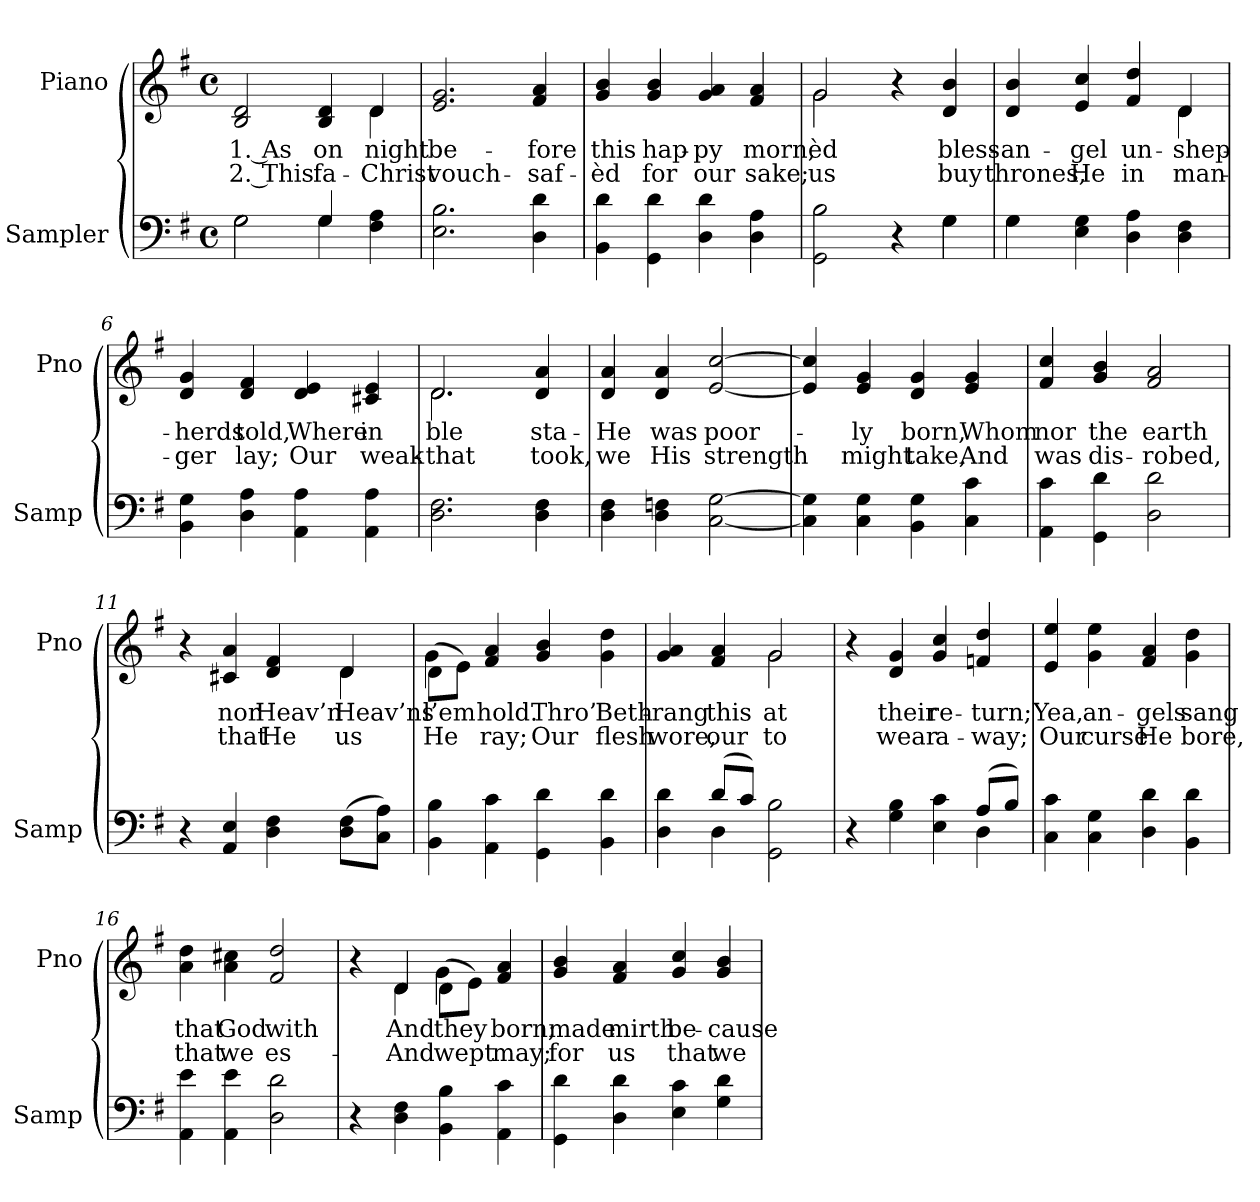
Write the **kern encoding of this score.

**kern	**kern	**text	**text
*part2	*part1	*part1	*part1
*staff2	*staff1	*staff1	*staff1
*I"Sampler	*I"Piano	*	*
*I'Samp	*I'Pno	*	*
*clefF4	*clefG2	*	*
*k[f#]	*k[f#]	*	*
*G:	*G:	*	*
*M4/4	*M4/4	*	*
*met(c)	*met(c)	*	*
=1	=1	=1	=1
*^	*^	*	*
2G\	2G	2B 2d	2.ryy	1. As	2. This
4G/	4G	4B 4d	.	on	fa-
4F# 4A	4ryy	4d/	4d	night	Christ
*v	*v	*	*	*	*
*	*v	*v	*	*
=2	=2	=2	=2
2.E 2.B	2.e 2.g	be-	vouch-
4D 4d	4f# 4a	-fore	-saf-
=3	=3	=3	=3
4BB 4d	4g 4b	this	-èd
4GG 4d	4g 4b	hap-	for
4D 4d	4g 4a	-py	our
4D 4A	4f# 4a	morn,	sake;
=4	=4	=4	=4
*^	*^	*	*
2GG 2B	2.ryy	2g/	2g	-èd	us
4r	.	4r	2ryy	.	.
4G\	4G	4d 4b	.	bless-	buy
=5	=5	=5	=5	=5	=5
4G\	4G	4d 4b	2.ryy	an-	thrones,
4E 4G	2.ryy	4e 4cc	.	-gel	He
4D 4A	.	4f# 4dd	.	un-	in
4D 4F#	.	4d/	4d	shep-	man-
*v	*v	*	*	*	*
*	*v	*v	*	*
=6	=6	=6	=6
4BB 4G	4d 4g	-herds	-ger
4D 4A	4d 4f#	told,	lay;
4AA 4A	4d 4e	Where	Our
4AA 4A	4c#X 4e	in	weak-
=7	=7	=7	=7
*	*^	*	*
2.D 2.F#	2.d/	2.d	-ble	that
4D 4F#	4d 4a	4ryy	sta-	took,
*	*v	*v	*	*
=8	=8	=8	=8
4D 4F#	4d 4a	He	we
4D 4Fn	4d 4a	was	His
[2C [2G	[2e [2cc	poor-	strength
=9	=9	=9	=9
4C] 4G]	4e] 4cc]	.	.
4C 4G	4e 4g	-ly	might
4BB 4G	4d 4g	born,	take,
4C 4c	4e 4g	Whom	And
=10	=10	=10	=10
4AA 4c	4f# 4cc	nor	was
4GG 4d	4g 4b	the	dis-
2D 2d	2f# 2a	earth	-robed,
=11	=11	=11	=11
*	*^	*	*
4r	4r	2.ryy	.	.
4AA 4E	4c#X 4a	.	nor	that
4D 4F#	4d 4f#	.	Heav’n	He
(8D\ 8F#\L	4d/	4d	Heav’ns	us
8C\ 8A\J)	.	.	.	.
=12	=12	=12	=12	=12
4BB 4B	(8d\L	4g	-l’em	He
.	8e\J)	.	.	.
4AA 4c	4f# 4a	2.ryy	hold.	-ray;
4GG 4d	4g 4b	.	Thro’	Our
4BB 4d	4g 4dd	.	Beth-	flesh
=13	=13	=13	=13	=13
*^	*	*	*	*
4D 4d	4ryy	4g 4a	2ryy	rang	wore,
(8d/L	4D	4f# 4a	.	this	our
8c/J)	.	.	.	.	.
2GG 2B	2ryy	2g/	2g	at	to
*	*	*v	*v	*	*
=14	=14	=14	=14	=14
4r	2.ryy	4r	.	.
4G 4B	.	4d 4g	their	wear
4E 4c	.	4g 4cc	re-	a-
(8A/L	4D	4fn 4dd	-turn;	-way;
8B/J)	.	.	.	.
*v	*v	*	*	*
=15	=15	=15	=15
4C 4c	4e 4ee	Yea,	Our
4C 4G	4g 4ee	an-	curse
4D 4d	4f# 4a	-gels	He
4BB 4d	4g 4dd	sang	bore,
=16	=16	=16	=16
4AA 4e	4a 4dd	that	that
4AA 4e	4a 4cc#X	God	we
2D 2d	2f# 2dd	with	es-
=17	=17	=17	=17
*	*^	*	*
4r	4r	4ryy	.	.
4D 4F#	4d/	4d	And	And
4BB 4B	(8d\L	4g	they	wept
.	8e\J)	.	.	.
4AA 4c	4f# 4a	4ryy	born;	may;
*	*v	*v	*	*
=18	=18	=18	=18
4GG 4d	4g 4b	made	for
4D 4d	4f# 4a	mirth	us
4E 4c	4g 4cc	be-	that
4G 4d	4g 4b	-cause	we
=	=	=	=
*-	*-	*-	*-
